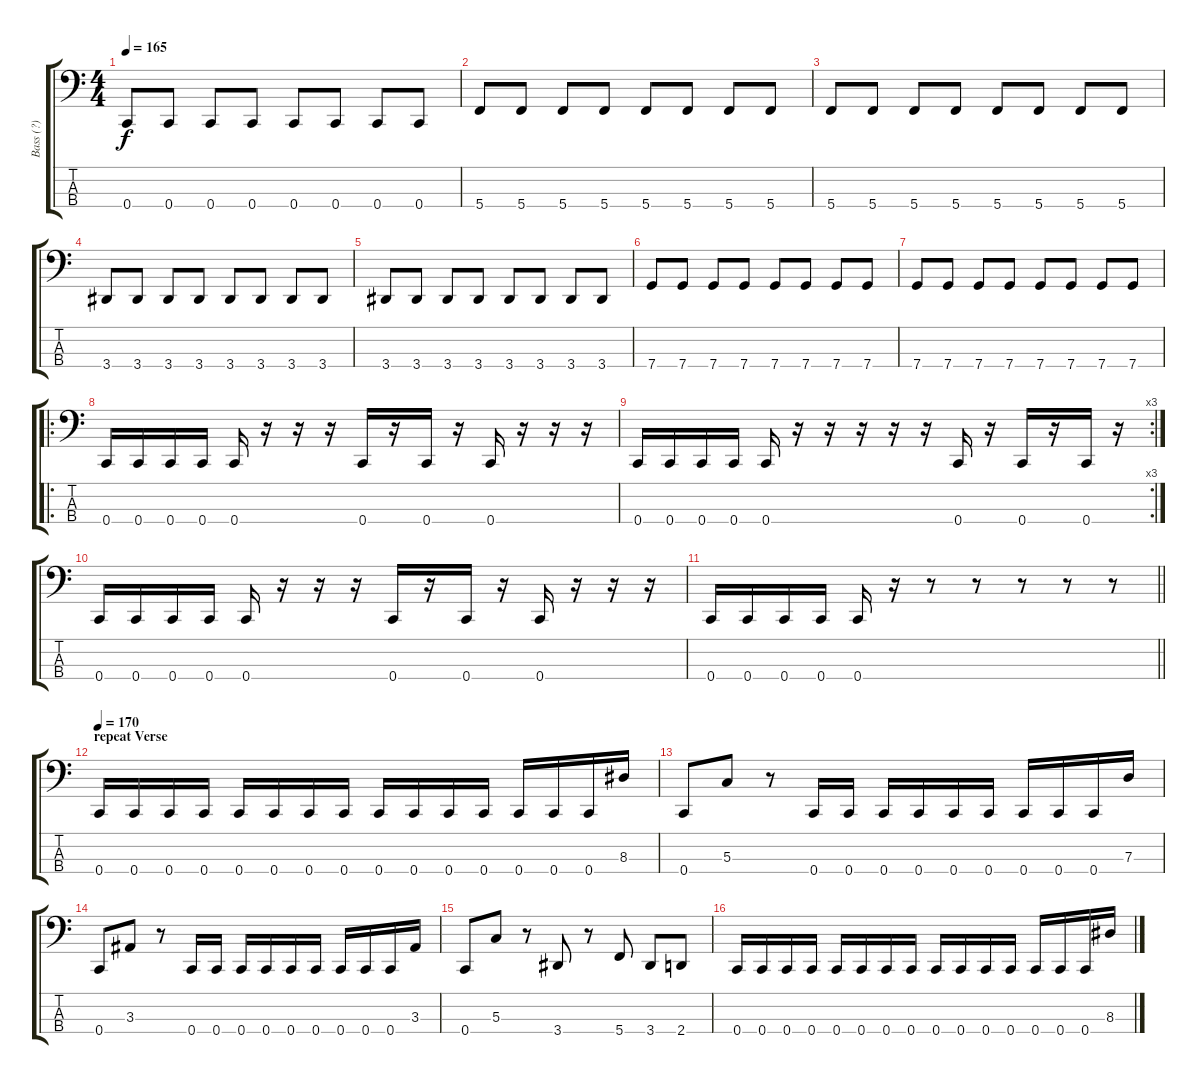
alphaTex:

\track ("Bass (?)" "Bass (?)") {instrument electricbasspick}
\staff {score tabs}
\tuning (F2 C2 G1 C1) {hide}
\ts (4 4)
\tempo 165
\clef f4
\ks c
0.4.8{dy f} 0.4.8 0.4.8 0.4.8 0.4.8 0.4.8 0.4.8 0.4.8 |
5.4.8 5.4.8 5.4.8 5.4.8 5.4.8 5.4.8 5.4.8 5.4.8 |
5.4.8 5.4.8 5.4.8 5.4.8 5.4.8 5.4.8 5.4.8 5.4.8 |
3.4.8 3.4.8 3.4.8 3.4.8 3.4.8 3.4.8 3.4.8 3.4.8 |
3.4.8 3.4.8 3.4.8 3.4.8 3.4.8 3.4.8 3.4.8 3.4.8 |
7.4.8 7.4.8 7.4.8 7.4.8 7.4.8 7.4.8 7.4.8 7.4.8 |
7.4.8 7.4.8 7.4.8 7.4.8 7.4.8 7.4.8 7.4.8 7.4.8 |
\ro
0.4.16 0.4.16 0.4.16 0.4.16 0.4.16 r.16 r.16 r.16 0.4.16 r.16 0.4.16 r.16 0.4.16 r.16 r.16 r.16 |
\rc 3
0.4.16 0.4.16 0.4.16 0.4.16 0.4.16 r.16 r.16 r.16 r.16 r.16 0.4.16 r.16 0.4.16 r.16 0.4.16 r.16 |
0.4.16 0.4.16 0.4.16 0.4.16 0.4.16 r.16 r.16 r.16 0.4.16 r.16 0.4.16 r.16 0.4.16 r.16 r.16 r.16 |
\barLineRight lightlight
0.4.16 0.4.16 0.4.16 0.4.16 0.4.16 r.16 r.8 r.8 r.8 r.8 r.8 |
\section ("" "repeat Verse")
\tempo 170
0.4.16 0.4.16 0.4.16 0.4.16 0.4.16 0.4.16 0.4.16 0.4.16 0.4.16 0.4.16 0.4.16 0.4.16 0.4.16 0.4.16 0.4.16 8.3.16 |
0.4.8 5.3.8 r.8 0.4.16 0.4.16 0.4.16 0.4.16 0.4.16 0.4.16 0.4.16 0.4.16 0.4.16 7.3.16 |
0.4.8 3.3.8 r.8 0.4.16 0.4.16 0.4.16 0.4.16 0.4.16 0.4.16 0.4.16 0.4.16 0.4.16 3.3.16 |
0.4.8 5.3.8 r.8 3.4.8 r.8 5.4.8 3.4.8 2.4.8 |
0.4.16 0.4.16 0.4.16 0.4.16 0.4.16 0.4.16 0.4.16 0.4.16 0.4.16 0.4.16 0.4.16 0.4.16 0.4.16 0.4.16 0.4.16 8.3.16
